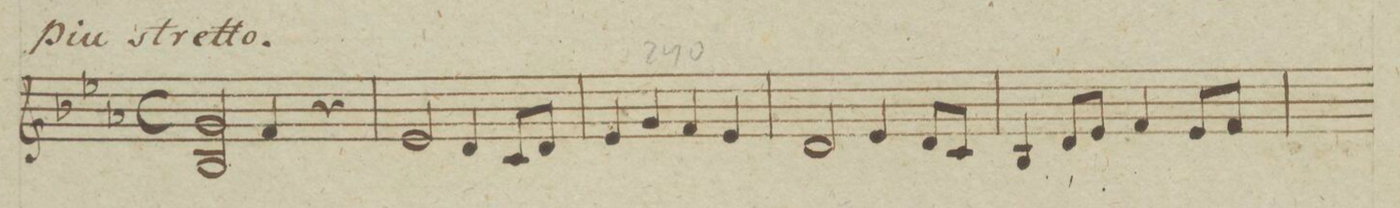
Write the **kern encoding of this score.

**kern	**dynam
*I"Violino Secondo.	*
*clefG2	*
*k[b-e-a-]	*
*met(c)	*
*M4/4	*
2B-/ 2g	.
4f/	.
4r	.
=235	=235
2e-/	.
4d/	.
8c/L	.
8d/J	.
=236	=236
4e-/	.
4g/	.
4f/	.
4e-/	.
=237	=237
2d/	.
4e-/	.
8d/L	.
8c/J	.
=238	=238
4B-/	.
8d/L	.
8e-/J	.
4f/	.
8e-/L	.
8f/J	.
=239	=239
*-	*-
